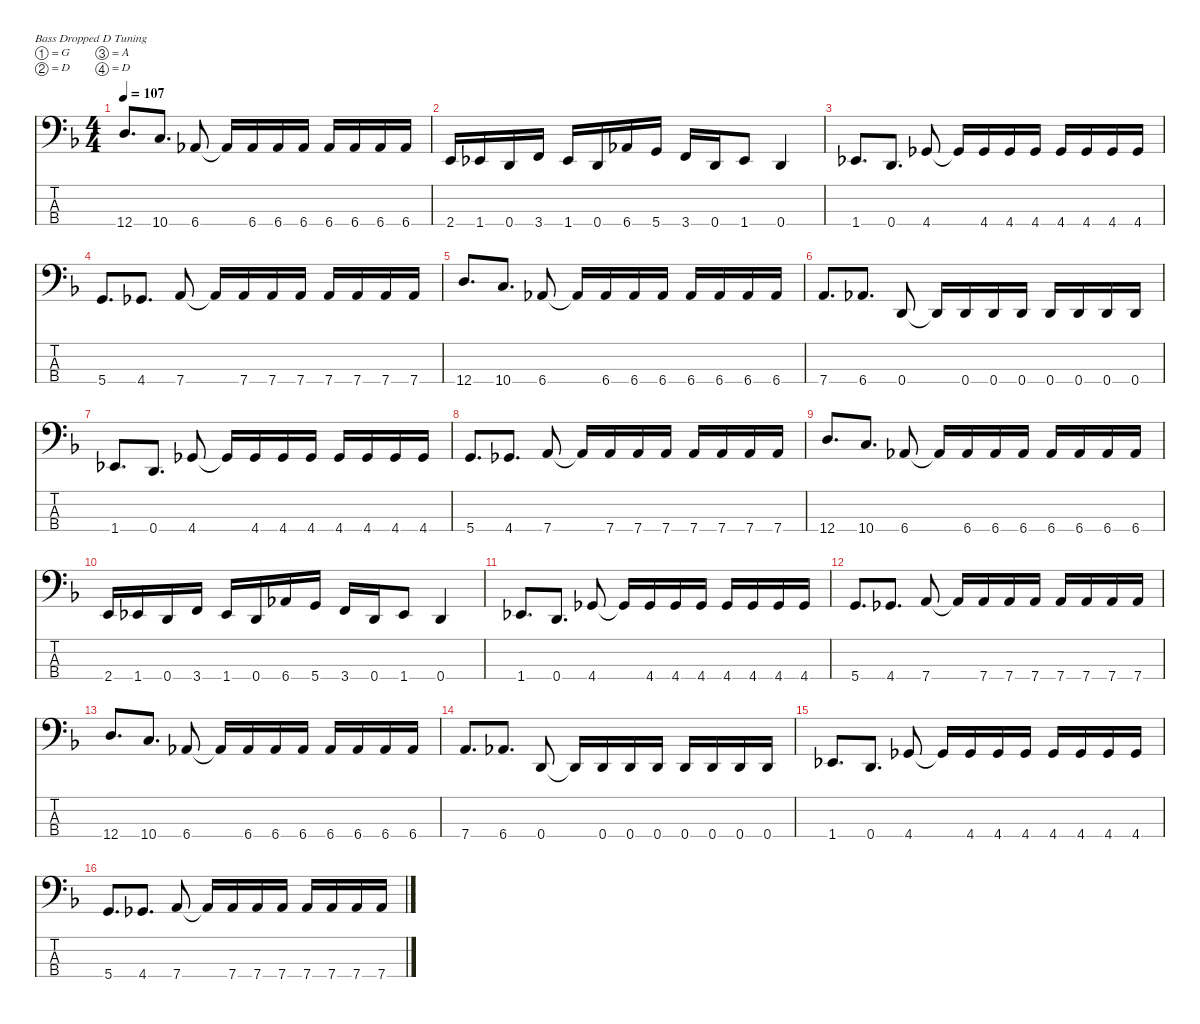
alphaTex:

\hideDynamics
\bracketExtendMode nobrackets
\singleTrackTrackNamePolicy hidden
\multiTrackTrackNamePolicy hidden
\firstSystemTrackNameMode fullname
\firstSystemTrackNameOrientation horizontal
\otherSystemsTrackNameOrientation horizontal
\track ("Bass" "E-Bass") {defaultSystemsLayout 8 instrument electricbassfinger}
\staff {score tabs}
\tuning (G2 D2 A1 D1)
\ts (4 4)
\tempo 107
\clef f4
\ks dminor
12.4{acc forcenatural}.8{d dy f beam Up} 10.4{acc forcenatural}.8{d beam Up} 6.4{acc b}.8{beam Up} 6.4{t acc b}.16{beam Up} 6.4{acc b}.16{beam Up} 6.4{acc b}.16{beam Up} 6.4{acc b}.16{beam Up} 6.4{acc b}.16{beam Up} 6.4{acc b}.16{beam Up} 6.4{acc b}.16{beam Up} 6.4{acc b}.16{beam Up} |
2.4{acc forcenatural}.16{beam Up} 1.4{acc b}.16{beam Up} 0.4{acc forcenatural}.16{beam Up} 3.4{acc forcenatural}.16{beam Up} 1.4{acc b}.16{beam Up} 0.4{acc forcenatural}.16{beam Up} 6.4{acc b}.16{beam Up} 5.4{acc forcenatural}.16{beam Up} 3.4{acc forcenatural}.16{beam Up} 0.4{acc forcenatural}.16{beam Up} 1.4{acc b}.8{beam Up} 0.4{acc forcenatural}.4{beam Up} |
1.4{acc b}.8{d beam Up} 0.4{acc forcenatural}.8{d beam Up} 4.4{acc b}.8{beam Up} 4.4{t acc b}.16{beam Up} 4.4{acc b}.16{beam Up} 4.4{acc b}.16{beam Up} 4.4{acc b}.16{beam Up} 4.4{acc b}.16{beam Up} 4.4{acc b}.16{beam Up} 4.4{acc b}.16{beam Up} 4.4{acc b}.16{beam Up} |
5.4{acc forcenatural}.8{d beam Up} 4.4{acc b}.8{d beam Up} 7.4{acc forcenatural}.8{beam Up} 7.4{t acc forcenatural}.16{beam Up} 7.4{acc forcenatural}.16{beam Up} 7.4{acc forcenatural}.16{beam Up} 7.4{acc forcenatural}.16{beam Up} 7.4{acc forcenatural}.16{beam Up} 7.4{acc forcenatural}.16{beam Up} 7.4{acc forcenatural}.16{beam Up} 7.4{acc forcenatural}.16{beam Up} |
12.4{acc forcenatural}.8{d beam Up} 10.4{acc forcenatural}.8{d beam Up} 6.4{acc b}.8{beam Up} 6.4{t acc b}.16{beam Up} 6.4{acc b}.16{beam Up} 6.4{acc b}.16{beam Up} 6.4{acc b}.16{beam Up} 6.4{acc b}.16{beam Up} 6.4{acc b}.16{beam Up} 6.4{acc b}.16{beam Up} 6.4{acc b}.16{beam Up} |
7.4{acc forcenatural}.8{d beam Up} 6.4{acc b}.8{d beam Up} 0.4{acc forcenatural}.8{beam Up} 0.4{t acc forcenatural}.16{beam Up} 0.4{acc forcenatural}.16{beam Up} 0.4{acc forcenatural}.16{beam Up} 0.4{acc forcenatural}.16{beam Up} 0.4{acc forcenatural}.16{beam Up} 0.4{acc forcenatural}.16{beam Up} 0.4{acc forcenatural}.16{beam Up} 0.4{acc forcenatural}.16{beam Up} |
1.4{acc b}.8{d beam Up} 0.4{acc forcenatural}.8{d beam Up} 4.4{acc b}.8{beam Up} 4.4{t acc b}.16{beam Up} 4.4{acc b}.16{beam Up} 4.4{acc b}.16{beam Up} 4.4{acc b}.16{beam Up} 4.4{acc b}.16{beam Up} 4.4{acc b}.16{beam Up} 4.4{acc b}.16{beam Up} 4.4{acc b}.16{beam Up} |
5.4{acc forcenatural}.8{d beam Up} 4.4{acc b}.8{d beam Up} 7.4{acc forcenatural}.8{beam Up} 7.4{t acc forcenatural}.16{beam Up} 7.4{acc forcenatural}.16{beam Up} 7.4{acc forcenatural}.16{beam Up} 7.4{acc forcenatural}.16{beam Up} 7.4{acc forcenatural}.16{beam Up} 7.4{acc forcenatural}.16{beam Up} 7.4{acc forcenatural}.16{beam Up} 7.4{acc forcenatural}.16{beam Up} |
12.4{acc forcenatural}.8{d beam Up} 10.4{acc forcenatural}.8{d beam Up} 6.4{acc b}.8{beam Up} 6.4{t acc b}.16{beam Up} 6.4{acc b}.16{beam Up} 6.4{acc b}.16{beam Up} 6.4{acc b}.16{beam Up} 6.4{acc b}.16{beam Up} 6.4{acc b}.16{beam Up} 6.4{acc b}.16{beam Up} 6.4{acc b}.16{beam Up} |
2.4{acc forcenatural}.16{beam Up} 1.4{acc b}.16{beam Up} 0.4{acc forcenatural}.16{beam Up} 3.4{acc forcenatural}.16{beam Up} 1.4{acc b}.16{beam Up} 0.4{acc forcenatural}.16{beam Up} 6.4{acc b}.16{beam Up} 5.4{acc forcenatural}.16{beam Up} 3.4{acc forcenatural}.16{beam Up} 0.4{acc forcenatural}.16{beam Up} 1.4{acc b}.8{beam Up} 0.4{acc forcenatural}.4{beam Up} |
1.4{acc b}.8{d beam Up} 0.4{acc forcenatural}.8{d beam Up} 4.4{acc b}.8{beam Up} 4.4{t acc b}.16{beam Up} 4.4{acc b}.16{beam Up} 4.4{acc b}.16{beam Up} 4.4{acc b}.16{beam Up} 4.4{acc b}.16{beam Up} 4.4{acc b}.16{beam Up} 4.4{acc b}.16{beam Up} 4.4{acc b}.16{beam Up} |
5.4{acc forcenatural}.8{d beam Up} 4.4{acc b}.8{d beam Up} 7.4{acc forcenatural}.8{beam Up} 7.4{t acc forcenatural}.16{beam Up} 7.4{acc forcenatural}.16{beam Up} 7.4{acc forcenatural}.16{beam Up} 7.4{acc forcenatural}.16{beam Up} 7.4{acc forcenatural}.16{beam Up} 7.4{acc forcenatural}.16{beam Up} 7.4{acc forcenatural}.16{beam Up} 7.4{acc forcenatural}.16{beam Up} |
12.4{acc forcenatural}.8{d beam Up} 10.4{acc forcenatural}.8{d beam Up} 6.4{acc b}.8{beam Up} 6.4{t acc b}.16{beam Up} 6.4{acc b}.16{beam Up} 6.4{acc b}.16{beam Up} 6.4{acc b}.16{beam Up} 6.4{acc b}.16{beam Up} 6.4{acc b}.16{beam Up} 6.4{acc b}.16{beam Up} 6.4{acc b}.16{beam Up} |
7.4{acc forcenatural}.8{d beam Up} 6.4{acc b}.8{d beam Up} 0.4{acc forcenatural}.8{beam Up} 0.4{t acc forcenatural}.16{beam Up} 0.4{acc forcenatural}.16{beam Up} 0.4{acc forcenatural}.16{beam Up} 0.4{acc forcenatural}.16{beam Up} 0.4{acc forcenatural}.16{beam Up} 0.4{acc forcenatural}.16{beam Up} 0.4{acc forcenatural}.16{beam Up} 0.4{acc forcenatural}.16{beam Up} |
1.4{acc b}.8{d beam Up} 0.4{acc forcenatural}.8{d beam Up} 4.4{acc b}.8{beam Up} 4.4{t acc b}.16{beam Up} 4.4{acc b}.16{beam Up} 4.4{acc b}.16{beam Up} 4.4{acc b}.16{beam Up} 4.4{acc b}.16{beam Up} 4.4{acc b}.16{beam Up} 4.4{acc b}.16{beam Up} 4.4{acc b}.16{beam Up} |
5.4{acc forcenatural}.8{d beam Up} 4.4{acc b}.8{d beam Up} 7.4{acc forcenatural}.8{beam Up} 7.4{t acc forcenatural}.16{beam Up} 7.4{acc forcenatural}.16{beam Up} 7.4{acc forcenatural}.16{beam Up} 7.4{acc forcenatural}.16{beam Up} 7.4{acc forcenatural}.16{beam Up} 7.4{acc forcenatural}.16{beam Up} 7.4{acc forcenatural}.16{beam Up} 7.4{acc forcenatural}.16{beam Up}
